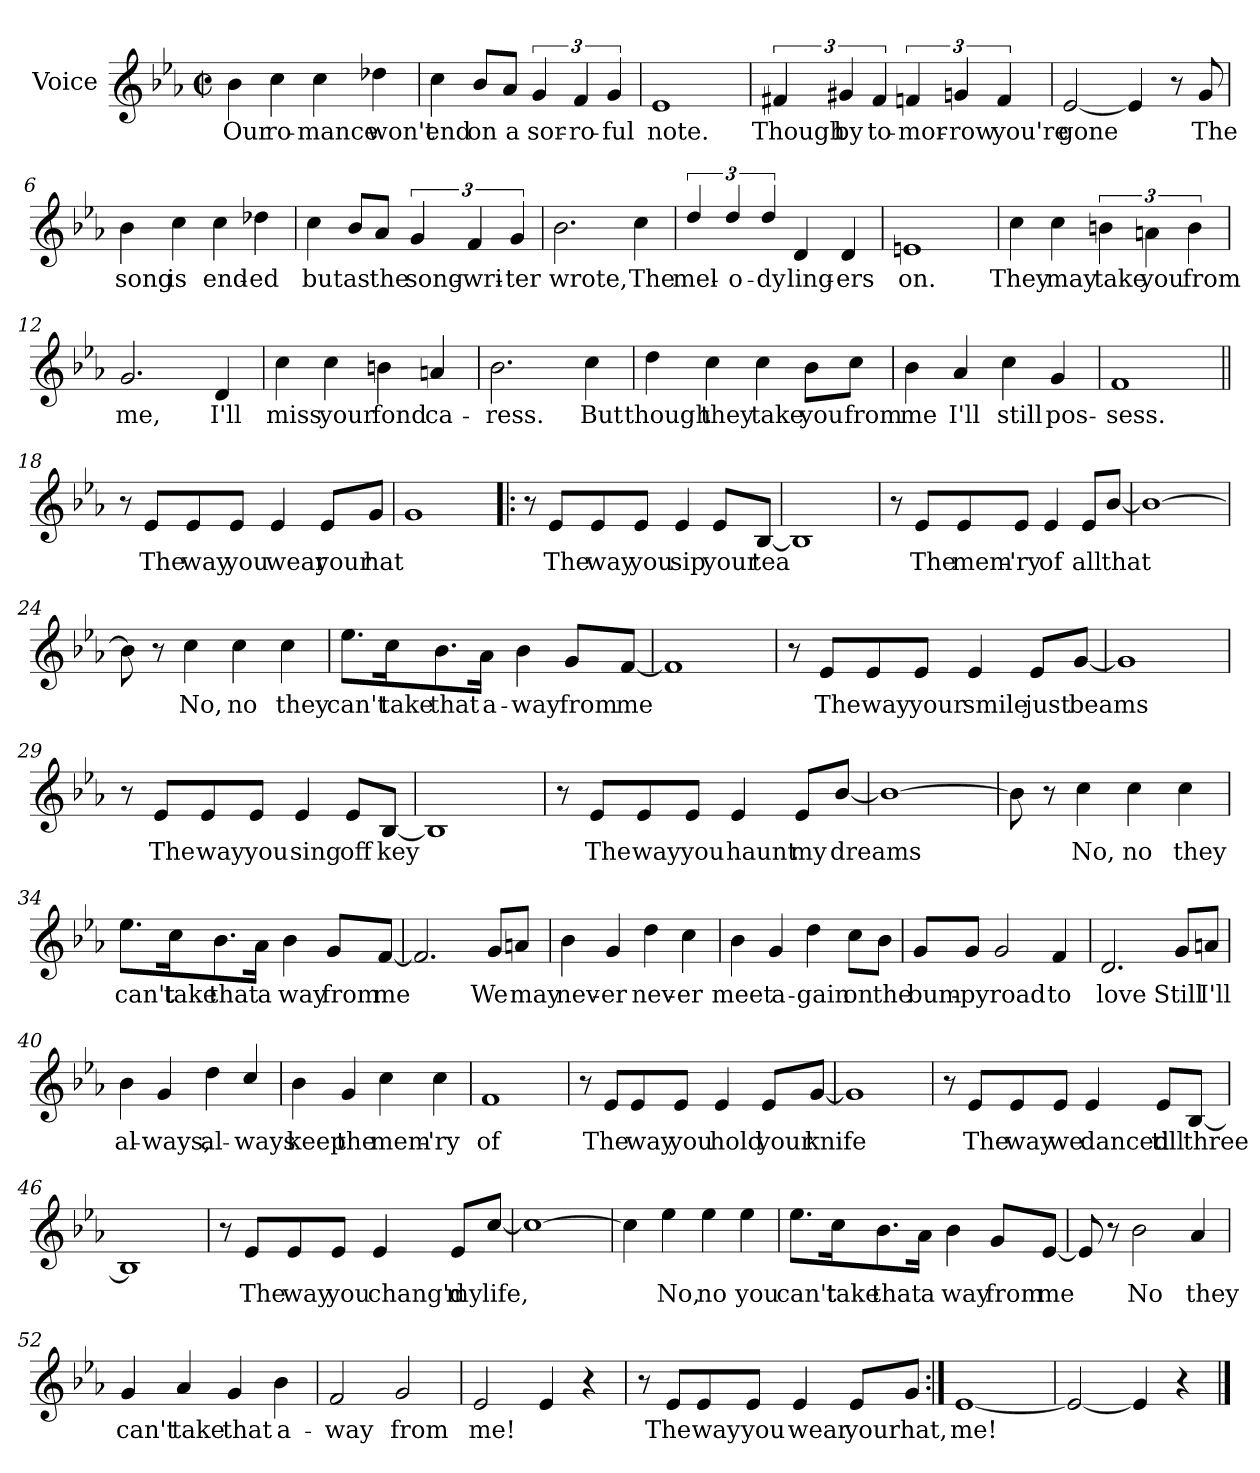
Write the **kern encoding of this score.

**kern	**text
*part1	*part1
*staff1	*staff1
*I"Voice	*
*clefG2	*
*k[b-e-a-]	*
*E-:	*
*M2/2	*
*met(c|)	*
=1	=1
4b-\	Our
4cc\	ro-
4cc\	-mance
4dd-X\	won't
=2	=2
4cc\	end
8b-/L	on
8a-/J	a
6g/	sor-
6f/	-ro-
6g/	-ful
=3	=3
1e-	note.
!!LO:LB:g=z
=4	=4
6f#X/	Though
6g#X/	by
6f#/	to-
6fn/	-mor-
6gn/	-row
6f/	you're
=5	=5
[2e-/	gone
4e-/]	.
8r	.
8g/	The
=6	=6
4b-\	song
4cc\	is
4cc\	end-
4dd-X\	-ed
!!LO:LB:g=z
=7	=7
4cc\	but
8b-/L	as
8a-/J	the
6g/	song-
6f/	wri-
6g/	-ter
=8	=8
2.b-\	wrote,
4cc\	The
=9	=9
6dd/	mel-
6dd/	-o-
6dd/	-dy
4d/	ling-
4d/	-ers
=10	=10
1en	on.
!!LO:LB:g=z
=11	=11
4cc\	They
4cc\	may
6bn\	take
6an\	you
6b\	from
=12	=12
2.g/	me,
4d/	I'll
=13	=13
4cc\	miss
4cc\	your
4bn\	fond
4an/	ca-
=14	=14
2.b-\	ress.
4cc\	But
!!LO:LB:g=z
=15	=15
4dd\	though
4cc\	they
4cc\	take
8b-\L	you
8cc\J	from
=16	=16
4b-\	me
4a-/	I'll
4cc\	still
4g/	pos-
=17	=17
1f	-sess.
=18||	=18||
8r	.
8e-/L	The
8e-/	way
8e-/J	you
4e-/	wear
8e-/L	your
8g/J	hat
!!LO:LB:g=z
=19	=19
1g	.
=20!|:	=20!|:
8r	.
8e-/L	The
8e-/	way
8e-/J	you
4e-/	sip
8e-/L	your
[8B-/J	tea
=21	=21
1B-]	.
=22	=22
8r	.
8e-/L	-The
8e-/	mem-
8e-/J	'ry
4e-/	of
8e-/L	all
[8b-/J	that
=23	=23
1b-_	.
!!LO:LB:g=z
=24	=24
8b-\]	.
8r	.
4cc\	No,
4cc\	no
4cc\	they
=25	=25
8.ee-\L	can't
16cc\	take
8.b-\	that
16a-\J	a-
4b-\	-way
8g/L	from
[8f/J	me
=26	=26
1f]	.
!!LO:LB:g=z
=27	=27
8r	.
8e-/L	The
8e-/	way
8e-/J	your
4e-/	smile
8e-/L	just
[8g/J	beams
=28	=28
1g]	.
=29	=29
8r	.
8e-/L	The
8e-/	way
8e-/J	you
4e-/	sing
8e-/L	off
[8B-/J	key
=30	=30
1B-]	.
!!LO:PB:g=z
=31	=31
8r	.
8e-/L	The
8e-/	way
8e-/J	you
4e-/	haunt
8e-/L	my
[8b-/J	dreams
=32	=32
1b-_	.
=33	=33
8b-\]	.
8r	.
4cc\	No,
4cc\	no
4cc\	they
!!LO:LB:g=z
=34	=34
8.ee-\L	can't
16cc\	take
8.b-\	that
16a-\J	a
4b-\	way
8g/L	from
[8f/J	me
=35	=35
2.f/]	.
8g/L	We
8an/J	may
=36	=36
4b-\	nev-
4g/	er
4dd\	nev-
4cc\	-er
=37	=37
4b-\	meet
4g/	a-
4dd\	-gain
8cc\L	on
8b-\J	the
!!LO:LB:g=z
=38	=38
8g/L	bum-
8g/J	-py
2g/	road
4f/	to
=39	=39
2.d/	love
8g/L	Still
8an/J	I'll
=40	=40
4b-\	al-
4g/	-ways,
4dd\	al-
4cc/	-ways
=41	=41
4b-\	keep
4g/	the
4cc\	mem-
4cc\	-'ry
=42	=42
1f	of
!!LO:LB:g=z
=43	=43
8r	.
8e-/L	The
8e-/	way
8e-/J	you
4e-/	hold
8e-/L	your
[8g/J	knife
=44	=44
1g]	.
=45	=45
8r	.
8e-/L	The
8e-/	way
8e-/J	we
4e-/	danced
8e-/L	till
[8B-/J	three
=46	=46
1B-]	.
!!LO:LB:g=z
=47	=47
8r	.
8e-/L	The
8e-/	way
8e-/J	you
4e-/	chang'd
8e-/L	my
[8cc/J	life,
=48	=48
1cc_	.
=49	=49
4cc\]	.
4ee-\	No,
4ee-\	no
4ee-\	you
!!LO:LB:g=z
=50	=50
8.ee-\L	can't
16cc\	take
8.b-\	that
16a-\J	a
4b-\	way
8g/L	from
[8e-/J	me
=51	=51
8e-/]	.
8r	.
2b-\	No
4a-/	they
=52	=52
4g/	can't
4a-/	take
4g/	that
4b-\	a-
=53	=53
2f/	-way
2g/	from
!!LO:LB:g=z
=54	=54
2e-/	me!
4e-/	.
4r	.
=55	=55
8r	.
8e-/L	The
8e-/	way
8e-/J	you
4e-/	wear
8e-/L	your
8g/J	hat,
=56:|!	=56:|!
[1e-	me!
=57	=57
2e-/_	.
4e-/]	.
4r	.
==	==
*-	*-
